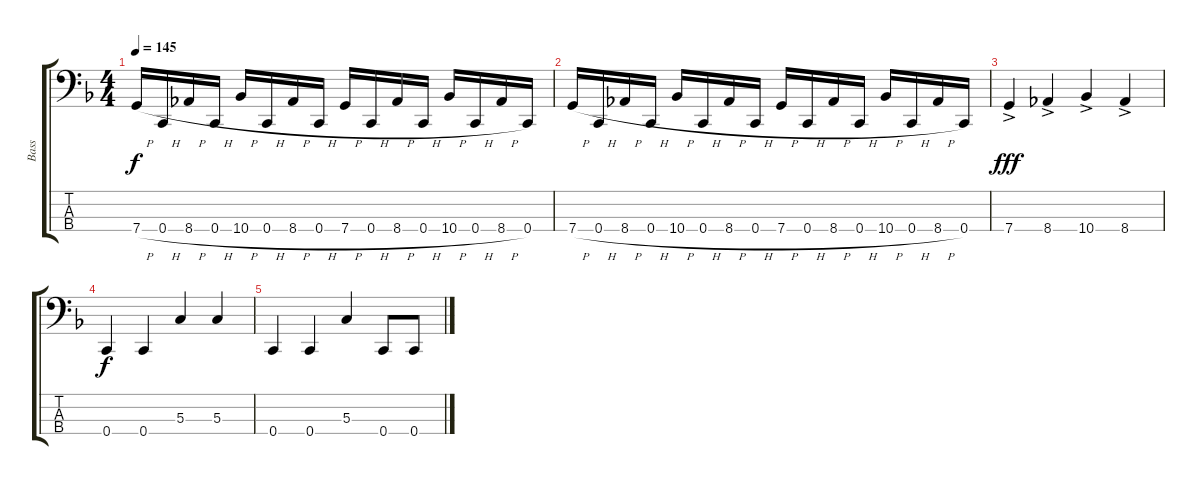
\track ("Bass" "Bass") {instrument electricbasspick}
\staff {score tabs}
\tuning (F2 C2 G1 C1) {hide}
\ts (4 4)
\tempo 145
\clef f4
\ks f
7.4{h}.16{dy f} 0.4{h}.16 8.4{h}.16 0.4{h}.16 10.4{h}.16 0.4{h}.16 8.4{h}.16 0.4{h}.16 7.4{h}.16 0.4{h}.16 8.4{h}.16 0.4{h}.16 10.4{h}.16 0.4{h}.16 8.4{h}.16 0.4.16 |
7.4{h}.16 0.4{h}.16 8.4{h}.16 0.4{h}.16 10.4{h}.16 0.4{h}.16 8.4{h}.16 0.4{h}.16 7.4{h}.16 0.4{h}.16 8.4{h}.16 0.4{h}.16 10.4{h}.16 0.4{h}.16 8.4{h}.16 0.4.16 |
7.4{ac}.4{dy fff} 8.4{ac}.4 10.4{ac}.4 8.4{ac}.4 |
0.4.4{dy f} 0.4.4 5.3.4 5.3.4 |
0.4.4 0.4.4 5.3.4 0.4.8 0.4.8
